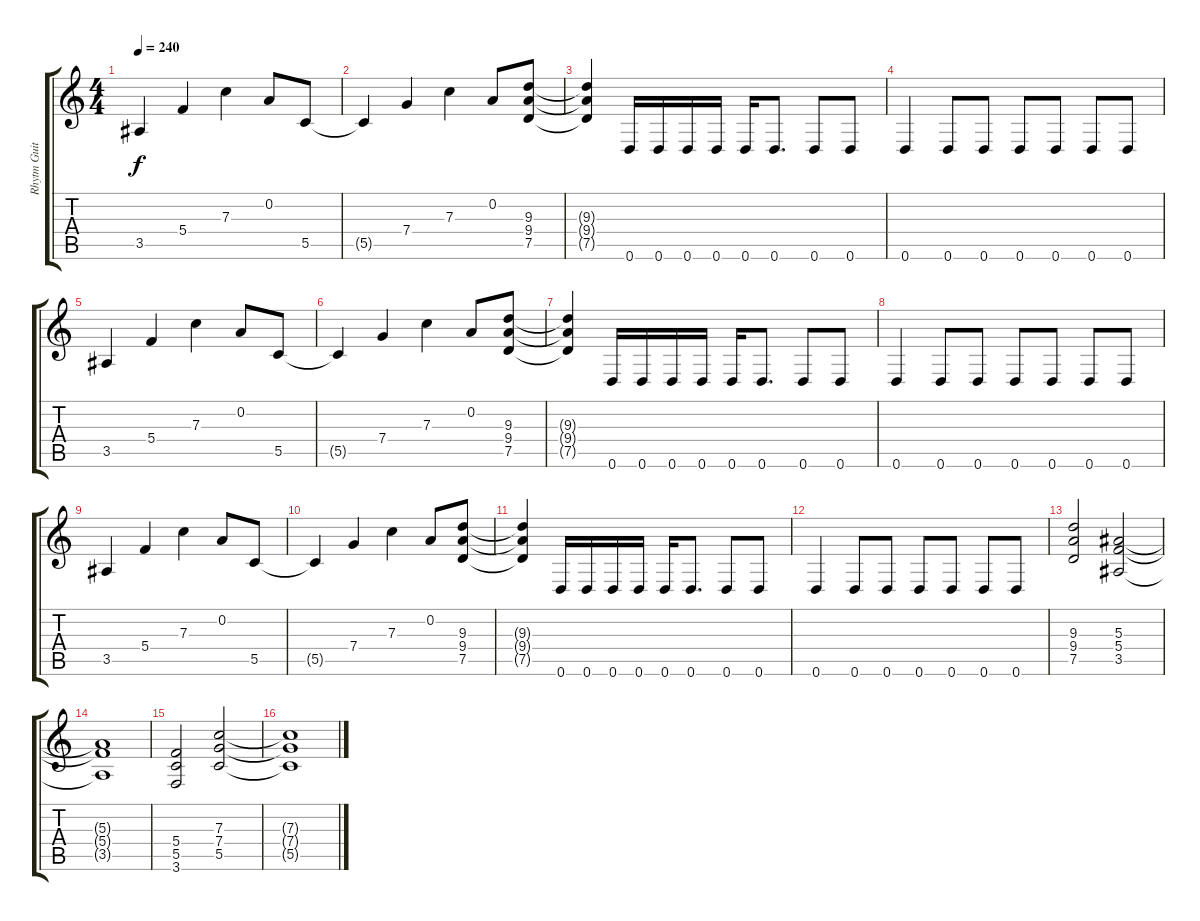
\track ("Rhytm Guitar" "Rhytm Guit") {instrument distortionguitar}
\staff {score tabs}
\tuning (D4 A3 F3 C3 G2 D2) {hide}
\ts (4 4)
\tempo 240
\clef g2
\ks c
3.5.4{dy f} 5.4.4 7.3.4 0.2.8 5.5.8 |
5.5{t}.4 7.4.4 7.3.4 0.2.8 (9.3 9.4 7.5).8 |
(9.3{t} 9.4{t} 7.5{t}).4 0.6.16 0.6.16 0.6.16 0.6.16 0.6.16 0.6.8{d} 0.6.8 0.6.8 |
0.6.4 0.6.8 0.6.8 0.6.8 0.6.8 0.6.8 0.6.8 |
3.5.4 5.4.4 7.3.4 0.2.8 5.5.8 |
5.5{t}.4 7.4.4 7.3.4 0.2.8 (9.3 9.4 7.5).8 |
(9.3{t} 9.4{t} 7.5{t}).4 0.6.16 0.6.16 0.6.16 0.6.16 0.6.16 0.6.8{d} 0.6.8 0.6.8 |
0.6.4 0.6.8 0.6.8 0.6.8 0.6.8 0.6.8 0.6.8 |
3.5.4 5.4.4 7.3.4 0.2.8 5.5.8 |
5.5{t}.4 7.4.4 7.3.4 0.2.8 (9.3 9.4 7.5).8 |
(9.3{t} 9.4{t} 7.5{t}).4 0.6.16 0.6.16 0.6.16 0.6.16 0.6.16 0.6.8{d} 0.6.8 0.6.8 |
0.6.4 0.6.8 0.6.8 0.6.8 0.6.8 0.6.8 0.6.8 |
(9.3 9.4 7.5).2 (5.3 5.4 3.5).2 |
(5.3{t} 5.4{t} 3.5{t}).1 |
(5.4 5.5 3.6).2 (7.3 7.4 5.5).2 |
(7.3{t} 7.4{t} 5.5{t}).1
